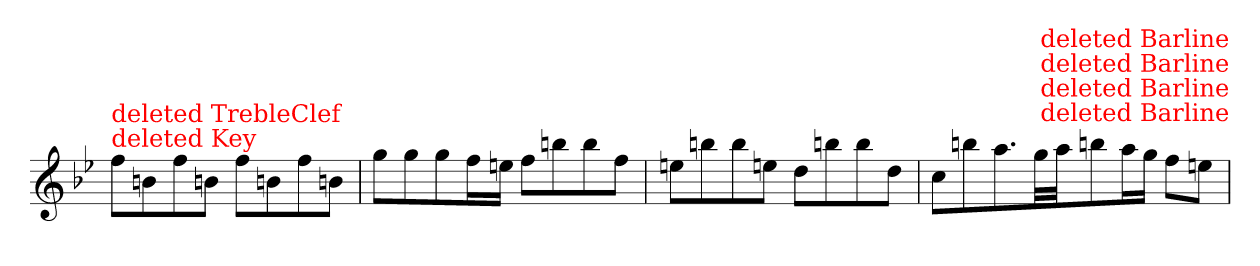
**kern
*part1
*staff1
*clefG2
*k[b-e-]
*B-:
=1
!LO:TX:color=#FF0000:t=deleted Key
!LO:TX:color=#FF0000:t=deleted TrebleClef
8ffL
8bn
8ff
8bnJ
8ffL
8bn
8ff
8bnJ
=2
8ggL
8gg
8gg
16ff
16eenJJ
8ffL
8bbn
8bb
8ffJ
=3
8eenL
8bbn
8bb
8eenJ
8ddL
8bbn
8bb
8ddJ
=4
8ccL
8bbnJ
8.aaL
32gg
32aaJJJ
8bbnL
16aa
16ggJJ
8ffL
8eenJ
!LO:TX:color=#FF0000:t=deleted Barline
!LO:TX:color=#FF0000:t=deleted Barline
!LO:TX:color=#FF0000:t=deleted Barline
!LO:TX:color=#FF0000:t=deleted Barline
=
*-
